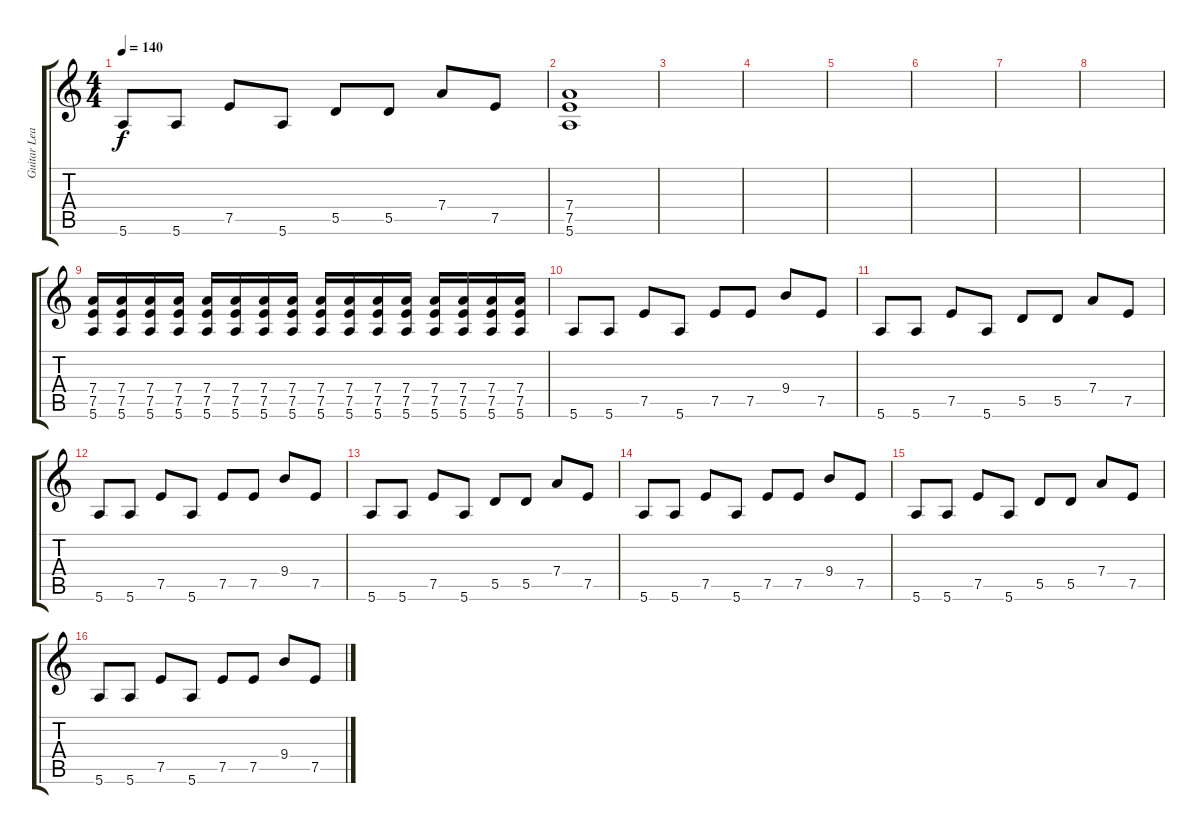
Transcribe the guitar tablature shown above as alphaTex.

\track ("Guitar Lead" "Guitar Lea") {instrument distortionguitar}
\staff {score tabs}
\tuning (E4 B3 G3 D3 A2 E2) {hide}
\ts (4 4)
\tempo 140
\clef g2
\ks c
5.6.8{dy f} 5.6.8 7.5.8 5.6.8 5.5.8 5.5.8 7.4.8 7.5.8 |
(7.4 7.5 5.6).1{volume 0} |
|
|
|
|
|
|
(7.4 7.5 5.6).16{volume 13} (7.4 7.5 5.6).16 (7.4 7.5 5.6).16 (7.4 7.5 5.6).16 (7.4 7.5 5.6).16 (7.4 7.5 5.6).16 (7.4 7.5 5.6).16 (7.4 7.5 5.6).16 (7.4 7.5 5.6).16 (7.4 7.5 5.6).16 (7.4 7.5 5.6).16 (7.4 7.5 5.6).16 (7.4 7.5 5.6).16 (7.4 7.5 5.6).16 (7.4 7.5 5.6).16 (7.4 7.5 5.6).16 |
5.6.8 5.6.8 7.5.8 5.6.8 7.5.8 7.5.8 9.4.8 7.5.8 |
5.6.8 5.6.8 7.5.8 5.6.8 5.5.8 5.5.8 7.4.8 7.5.8 |
5.6.8 5.6.8 7.5.8 5.6.8 7.5.8 7.5.8 9.4.8 7.5.8 |
5.6.8 5.6.8 7.5.8 5.6.8 5.5.8 5.5.8 7.4.8 7.5.8 |
5.6.8 5.6.8 7.5.8 5.6.8 7.5.8 7.5.8 9.4.8 7.5.8 |
5.6.8 5.6.8 7.5.8 5.6.8 5.5.8 5.5.8 7.4.8 7.5.8 |
5.6.8 5.6.8 7.5.8 5.6.8 7.5.8 7.5.8 9.4.8 7.5.8
